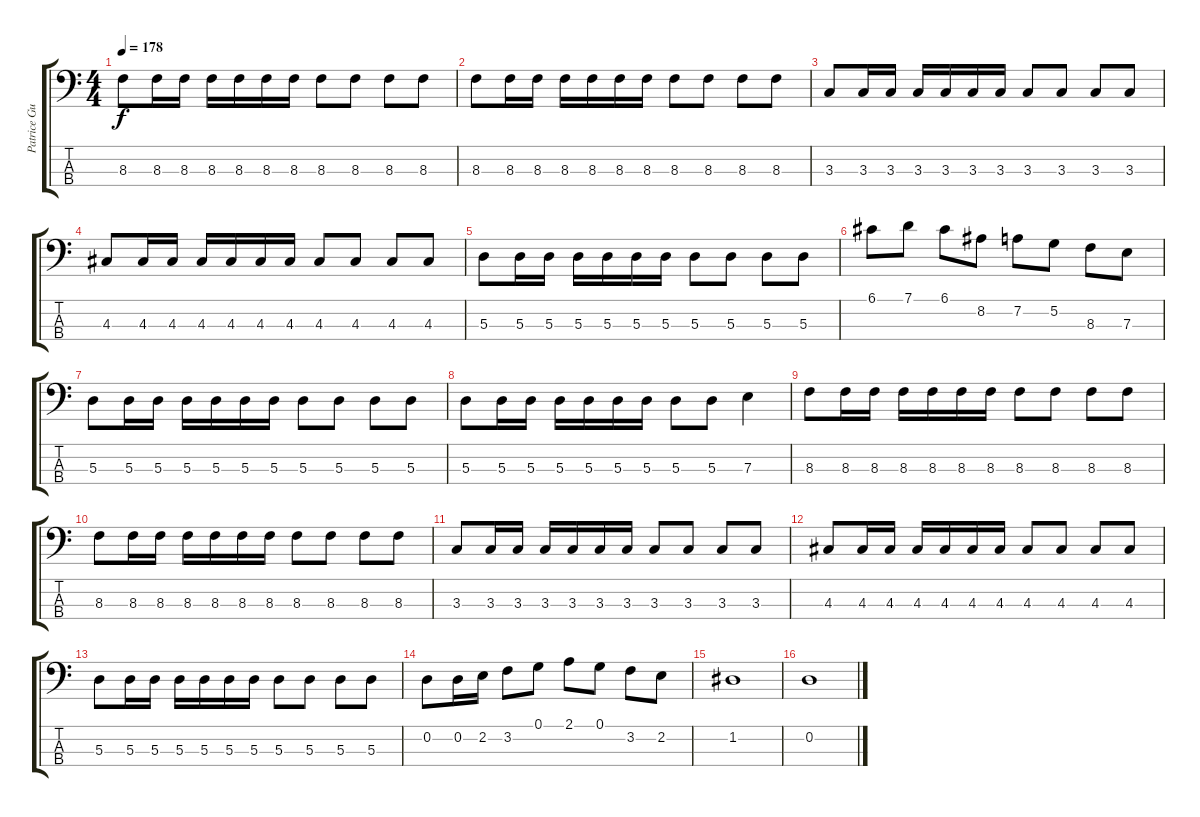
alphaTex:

\track ("Patrice Guers" "Patrice Gu") {instrument electricbassfinger}
\staff {score tabs}
\tuning (G2 D2 A1 E1) {hide}
\ts (4 4)
\tempo 178
\clef f4
\ks c
8.3.8{dy f} 8.3.16 8.3.16 8.3.16 8.3.16 8.3.16 8.3.16 8.3.8 8.3.8 8.3.8 8.3.8 |
8.3.8 8.3.16 8.3.16 8.3.16 8.3.16 8.3.16 8.3.16 8.3.8 8.3.8 8.3.8 8.3.8 |
3.3.8 3.3.16 3.3.16 3.3.16 3.3.16 3.3.16 3.3.16 3.3.8 3.3.8 3.3.8 3.3.8 |
4.3.8 4.3.16 4.3.16 4.3.16 4.3.16 4.3.16 4.3.16 4.3.8 4.3.8 4.3.8 4.3.8 |
5.3.8 5.3.16 5.3.16 5.3.16 5.3.16 5.3.16 5.3.16 5.3.8 5.3.8 5.3.8 5.3.8 |
6.1.8 7.1.8 6.1.8 8.2.8 7.2.8 5.2.8 8.3.8 7.3.8 |
5.3.8 5.3.16 5.3.16 5.3.16 5.3.16 5.3.16 5.3.16 5.3.8 5.3.8 5.3.8 5.3.8 |
5.3.8 5.3.16 5.3.16 5.3.16 5.3.16 5.3.16 5.3.16 5.3.8 5.3.8 7.3.4 |
8.3.8 8.3.16 8.3.16 8.3.16 8.3.16 8.3.16 8.3.16 8.3.8 8.3.8 8.3.8 8.3.8 |
8.3.8 8.3.16 8.3.16 8.3.16 8.3.16 8.3.16 8.3.16 8.3.8 8.3.8 8.3.8 8.3.8 |
3.3.8 3.3.16 3.3.16 3.3.16 3.3.16 3.3.16 3.3.16 3.3.8 3.3.8 3.3.8 3.3.8 |
4.3.8 4.3.16 4.3.16 4.3.16 4.3.16 4.3.16 4.3.16 4.3.8 4.3.8 4.3.8 4.3.8 |
5.3.8 5.3.16 5.3.16 5.3.16 5.3.16 5.3.16 5.3.16 5.3.8 5.3.8 5.3.8 5.3.8 |
0.2.8 0.2.16 2.2.16 3.2.8 0.1.8 2.1.8 0.1.8 3.2.8 2.2.8 |
1.2.1 |
0.2.1
